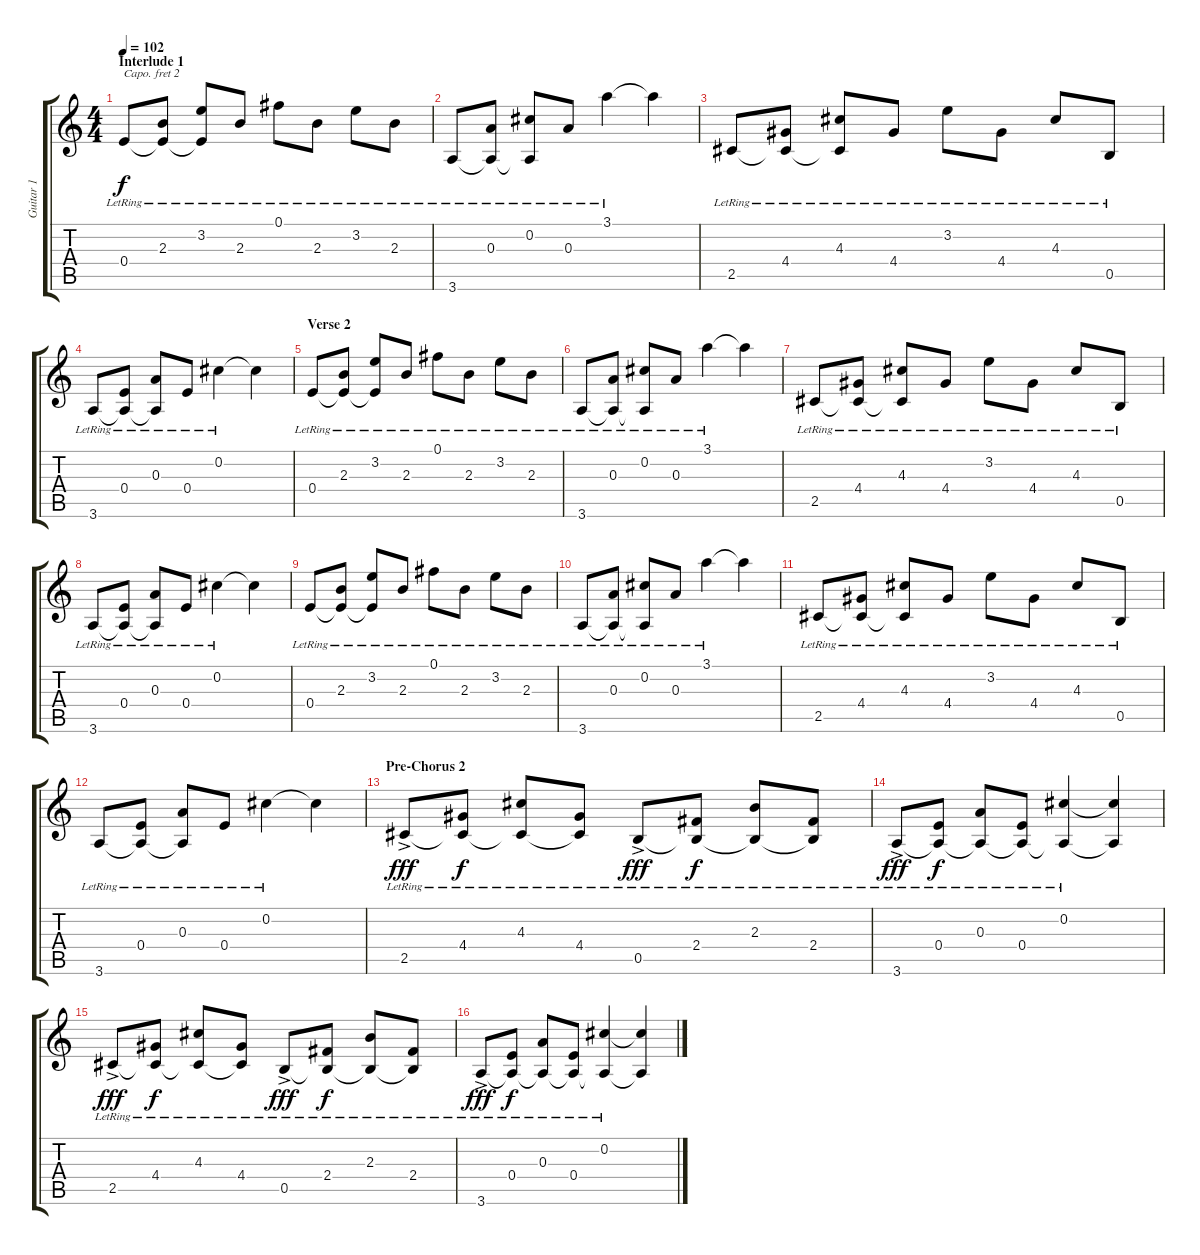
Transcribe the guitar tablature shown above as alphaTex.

\track ("Guitar 1" "Guitar 1") {instrument electricguitarjazz}
\staff {score tabs}
\capo 2
\tuning (E4 B3 G3 D3 A2 E2) {hide}
\ts (4 4)
\section ("" "Interlude 1")
\tempo 102
\clef g2
\ks c
0.4{lr}.8{dy f} (2.3{lr} 0.4{t}).8 (3.2{lr} 0.4{t}).8 2.3{lr}.8 0.1{lr}.8 2.3{lr}.8 3.2{lr}.8 2.3{lr}.8 |
3.6{lr}.8 (0.3{lr} 3.6{t}).8 (0.2{lr} 3.6{t}).8 0.3{lr}.8 3.1{lr}.4 3.1{t}.4 |
2.5{lr}.8 (4.4{lr} 2.5{t}).8 (4.3{lr} 2.5{t}).8 4.4{lr}.8 3.2{lr}.8 4.4{lr}.8 4.3{lr}.8 0.5{lr}.8 |
3.6{lr}.8 (0.4{lr} 3.6{t}).8 (0.3{lr} 3.6{t}).8 0.4{lr}.8 0.2{lr}.4 0.2{t}.4 |
\section ("" "Verse 2")
0.4{lr}.8 (2.3{lr} 0.4{t}).8 (3.2{lr} 0.4{t}).8 2.3{lr}.8 0.1{lr}.8 2.3{lr}.8 3.2{lr}.8 2.3{lr}.8 |
3.6{lr}.8 (0.3{lr} 3.6{t}).8 (0.2{lr} 3.6{t}).8 0.3{lr}.8 3.1{lr}.4 3.1{t}.4 |
2.5{lr}.8 (4.4{lr} 2.5{t}).8 (4.3{lr} 2.5{t}).8 4.4{lr}.8 3.2{lr}.8 4.4{lr}.8 4.3{lr}.8 0.5{lr}.8 |
3.6{lr}.8 (0.4{lr} 3.6{t}).8 (0.3{lr} 3.6{t}).8 0.4{lr}.8 0.2{lr}.4 0.2{t}.4 |
0.4{lr}.8 (2.3{lr} 0.4{t}).8 (3.2{lr} 0.4{t}).8 2.3{lr}.8 0.1{lr}.8 2.3{lr}.8 3.2{lr}.8 2.3{lr}.8 |
3.6{lr}.8 (0.3{lr} 3.6{t}).8 (0.2{lr} 3.6{t}).8 0.3{lr}.8 3.1{lr}.4 3.1{t}.4 |
2.5{lr}.8 (4.4{lr} 2.5{t}).8 (4.3{lr} 2.5{t}).8 4.4{lr}.8 3.2{lr}.8 4.4{lr}.8 4.3{lr}.8 0.5{lr}.8 |
3.6{lr}.8 (0.4{lr} 3.6{t}).8 (0.3{lr} 3.6{t}).8 0.4{lr}.8 0.2{lr}.4 0.2{t}.4 |
\section ("" "Pre-Chorus 2")
2.5{ac lr}.8{dy fff} (4.4{lr} 2.5{t}).8{dy f} (4.3{lr} 2.5{t}).8 (4.4{lr} 2.5{t}).8 0.5{ac lr}.8{dy fff} (2.4{lr} 0.5{t}).8{dy f} (2.3{lr} 0.5{t}).8 (2.4{lr} 0.5{t}).8 |
3.6{ac lr}.8{dy fff} (0.4{lr} 3.6{t}).8{dy f} (0.3{lr} 3.6{t}).8 (0.4{lr} 3.6{t}).8 (0.2{lr} 3.6{t}).4 (0.2{t} 3.6{t}).4 |
2.5{ac lr}.8{dy fff} (4.4{lr} 2.5{t}).8{dy f} (4.3{lr} 2.5{t}).8 (4.4{lr} 2.5{t}).8 0.5{ac lr}.8{dy fff} (2.4{lr} 0.5{t}).8{dy f} (2.3{lr} 0.5{t}).8 (2.4{lr} 0.5{t}).8 |
3.6{ac lr}.8{dy fff} (0.4{lr} 3.6{t}).8{dy f} (0.3{lr} 3.6{t}).8 (0.4{lr} 3.6{t}).8 (0.2{lr} 3.6{t}).4 (0.2{t} 3.6{t}).4
